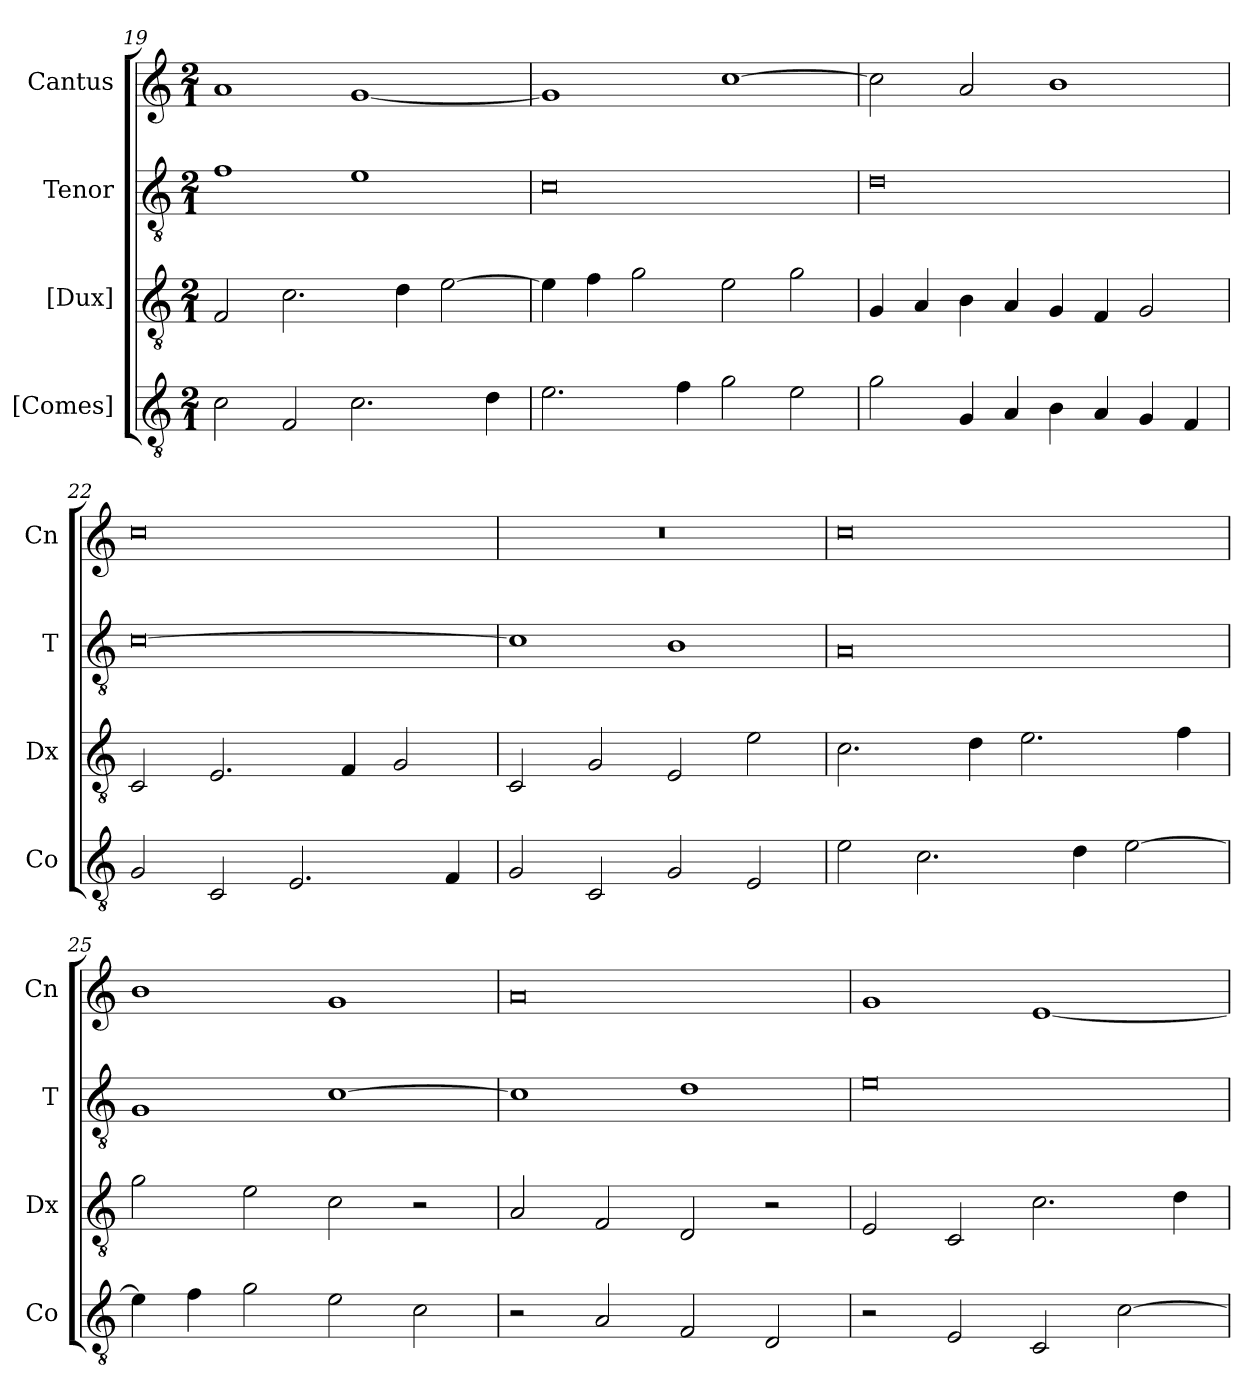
**kern	**kern	**kern	**kern
*part4	*part3	*part2	*part1
*staff4	*staff3	*staff2	*staff1
*I"[Comes]	*I"[Dux]	*I"Tenor	*I"Cantus
*I'Co	*I'Dx	*I'T	*I'Cn
*clefGv2	*clefGv2	*clefGv2	*clefG2
*k[]	*k[]	*k[]	*k[]
*M2/1	*M2/1	*M2/1	*M2/1
=19	=19	=19	=19
2c\	2F/	1f	1a
2F/	2.c\	.	.
2.c\	.	1e	[1g
.	4d\	.	.
.	[2e\	.	.
4d\	.	.	.
=20	=20	=20	=20
2.e\	4e\]	0c	1g]
.	4f\	.	.
.	2g\	.	.
4f\	.	.	.
2g\	2e\	.	[1cc
2e\	2g\	.	.
=21	=21	=21	=21
2g\	4G/	0d	2cc\]
.	4A/	.	.
4G/	4B\	.	2a/
4A/	4A/	.	.
4B\	4G/	.	1b
4A/	4F/	.	.
4G/	2G/	.	.
4F/	.	.	.
=22	=22	=22	=22
2G/	2C/	[0c	0cc
2C/	2.E/	.	.
2.E/	.	.	.
.	4F/	.	.
.	2G/	.	.
4F/	.	.	.
=23	=23	=23	=23
2G/	2C/	1c]	0r
2C/	2G/	.	.
2G/	2E/	1B	.
2E/	2e\	.	.
=24	=24	=24	=24
2e\	2.c\	0A	0cc
2.c\	.	.	.
.	4d\	.	.
.	2.e\	.	.
4d\	.	.	.
[2e\	.	.	.
.	4f\	.	.
=25	=25	=25	=25
4e\]	2g\	1G	1b
4f\	.	.	.
2g\	2e\	.	.
2e\	2c\	[1c	1g
2c\	2r	.	.
=26	=26	=26	=26
2r	2A/	1c]	0a
2A/	2F/	.	.
2F/	2D/	1d	.
2D/	2r	.	.
=27	=27	=27	=27
2r	2E/	0e	1g
2E/	2C/	.	.
2C/	2.c\	.	[1e
[2c\	.	.	.
.	4d\	.	.
=	=	=	=
*-	*-	*-	*-
